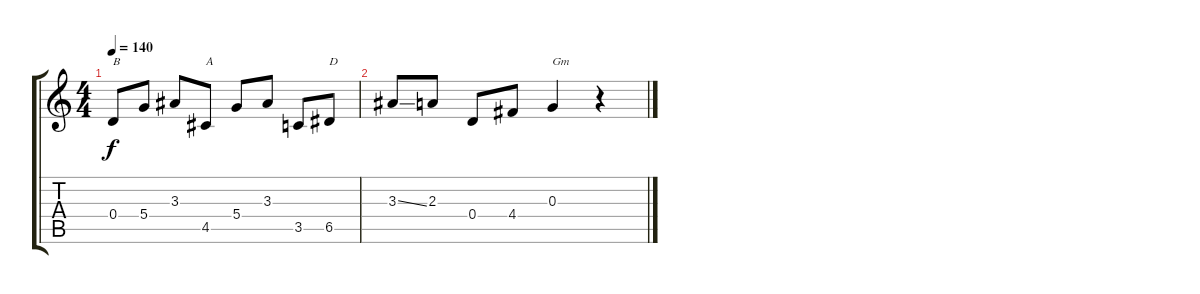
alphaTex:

\track "" {instrument acousticguitarnylon}
\staff {score tabs}
\tuning (E4 B3 G3 D3 A2 E2) {hide}
\ts (4 4)
\tempo 140
\clef g2
\ks c
0.4.8{txt "B" dy f} 5.4.8 3.3.8 4.5.8{txt "A"} 5.4.8 3.3.8 3.5.8 6.5.8{txt "D"} |
3.3{ss}.8 2.3.8 0.4.8 4.4.8 0.3.4{txt "Gm"} r.4
